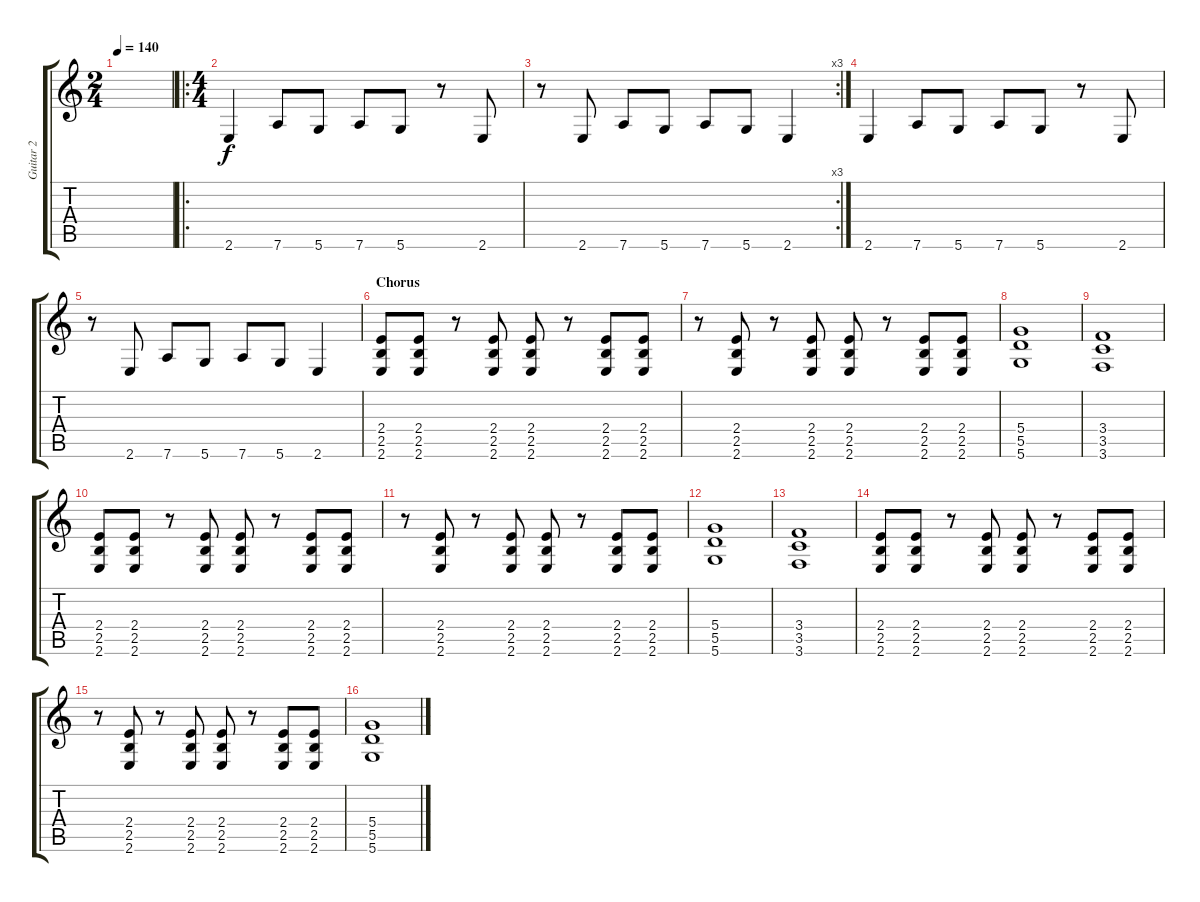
\track ("Guitar 2" "Guitar 2") {instrument distortionguitar}
\staff {score tabs}
\tuning (E4 B3 G3 D3 A2 D2) {hide}
\ts (2 4)
\tempo 140
\clef g2
\ks c
|
\ro
\ts (4 4)
2.6.4 7.6.8 5.6.8 7.6.8 5.6.8 r.8 2.6.8 |
\rc 3
r.8 2.6.8 7.6.8 5.6.8 7.6.8 5.6.8 2.6.4 |
2.6.4 7.6.8 5.6.8 7.6.8 5.6.8 r.8 2.6.8 |
r.8 2.6.8 7.6.8 5.6.8 7.6.8 5.6.8 2.6.4 |
\section ("" "Chorus")
(2.4 2.5 2.6).8 (2.4 2.5 2.6).8 r.8 (2.4 2.5 2.6).8 (2.4 2.5 2.6).8 r.8 (2.4 2.5 2.6).8 (2.4 2.5 2.6).8 |
r.8 (2.4 2.5 2.6).8 r.8 (2.4 2.5 2.6).8 (2.4 2.5 2.6).8 r.8 (2.4 2.5 2.6).8 (2.4 2.5 2.6).8 |
(5.4 5.5 5.6).1 |
(3.4 3.5 3.6).1 |
(2.4 2.5 2.6).8 (2.4 2.5 2.6).8 r.8 (2.4 2.5 2.6).8 (2.4 2.5 2.6).8 r.8 (2.4 2.5 2.6).8 (2.4 2.5 2.6).8 |
r.8 (2.4 2.5 2.6).8 r.8 (2.4 2.5 2.6).8 (2.4 2.5 2.6).8 r.8 (2.4 2.5 2.6).8 (2.4 2.5 2.6).8 |
(5.4 5.5 5.6).1 |
(3.4 3.5 3.6).1 |
(2.4 2.5 2.6).8 (2.4 2.5 2.6).8 r.8 (2.4 2.5 2.6).8 (2.4 2.5 2.6).8 r.8 (2.4 2.5 2.6).8 (2.4 2.5 2.6).8 |
r.8 (2.4 2.5 2.6).8 r.8 (2.4 2.5 2.6).8 (2.4 2.5 2.6).8 r.8 (2.4 2.5 2.6).8 (2.4 2.5 2.6).8 |
(5.4 5.5 5.6).1
